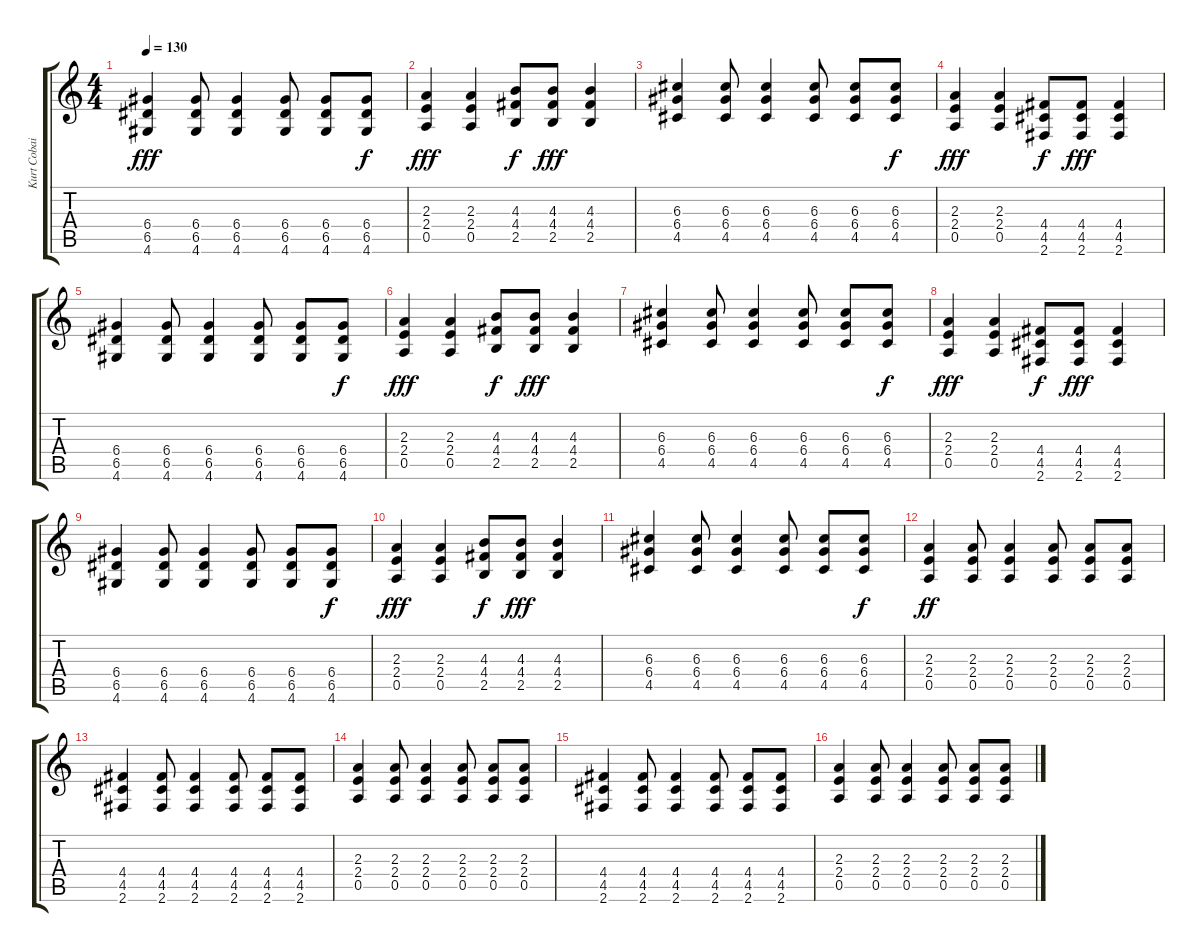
\track ("Kurt Cobain" "Kurt Cobai") {instrument electricguitarclean}
\staff {score tabs}
\tuning (E4 B3 G3 D3 A2 E2) {hide}
\ts (4 4)
\tempo 130
\clef g2
\ks c
(6.4 6.5 4.6).4{dy fff} (6.4 6.5 4.6).8 (6.4 6.5 4.6).4 (6.4 6.5 4.6).8 (6.4 6.5 4.6).8 (6.4 6.5 4.6).8{dy f} |
(2.3 2.4 0.5).4{dy fff} (2.3 2.4 0.5).4 (4.3 4.4 2.5).8{dy f} (4.3 4.4 2.5).8{dy fff} (4.3 4.4 2.5).4 |
(6.3 6.4 4.5).4 (6.3 6.4 4.5).8 (6.3 6.4 4.5).4 (6.3 6.4 4.5).8 (6.3 6.4 4.5).8 (6.3 6.4 4.5).8{dy f} |
(2.3 2.4 0.5).4{dy fff} (2.3 2.4 0.5).4 (4.4 4.5 2.6).8{dy f} (4.4 4.5 2.6).8{dy fff} (4.4 4.5 2.6).4 |
(6.4 6.5 4.6).4 (6.4 6.5 4.6).8 (6.4 6.5 4.6).4 (6.4 6.5 4.6).8 (6.4 6.5 4.6).8 (6.4 6.5 4.6).8{dy f} |
(2.3 2.4 0.5).4{dy fff} (2.3 2.4 0.5).4 (4.3 4.4 2.5).8{dy f} (4.3 4.4 2.5).8{dy fff} (4.3 4.4 2.5).4 |
(6.3 6.4 4.5).4 (6.3 6.4 4.5).8 (6.3 6.4 4.5).4 (6.3 6.4 4.5).8 (6.3 6.4 4.5).8 (6.3 6.4 4.5).8{dy f} |
(2.3 2.4 0.5).4{dy fff} (2.3 2.4 0.5).4 (4.4 4.5 2.6).8{dy f} (4.4 4.5 2.6).8{dy fff} (4.4 4.5 2.6).4 |
(6.4 6.5 4.6).4 (6.4 6.5 4.6).8 (6.4 6.5 4.6).4 (6.4 6.5 4.6).8 (6.4 6.5 4.6).8 (6.4 6.5 4.6).8{dy f} |
(2.3 2.4 0.5).4{dy fff} (2.3 2.4 0.5).4 (4.3 4.4 2.5).8{dy f} (4.3 4.4 2.5).8{dy fff} (4.3 4.4 2.5).4 |
(6.3 6.4 4.5).4{instrument distortionguitar} (6.3 6.4 4.5).8 (6.3 6.4 4.5).4 (6.3 6.4 4.5).8 (6.3 6.4 4.5).8 (6.3 6.4 4.5).8{dy f} |
(2.3 2.4 0.5).4{dy ff} (2.3 2.4 0.5).8 (2.3 2.4 0.5).4 (2.3 2.4 0.5).8 (2.3 2.4 0.5).8 (2.3 2.4 0.5).8 |
(4.4 4.5 2.6).4 (4.4 4.5 2.6).8 (4.4 4.5 2.6).4 (4.4 4.5 2.6).8 (4.4 4.5 2.6).8 (4.4 4.5 2.6).8 |
(2.3 2.4 0.5).4 (2.3 2.4 0.5).8 (2.3 2.4 0.5).4 (2.3 2.4 0.5).8 (2.3 2.4 0.5).8 (2.3 2.4 0.5).8 |
(4.4 4.5 2.6).4 (4.4 4.5 2.6).8 (4.4 4.5 2.6).4 (4.4 4.5 2.6).8 (4.4 4.5 2.6).8 (4.4 4.5 2.6).8 |
(2.3 2.4 0.5).4 (2.3 2.4 0.5).8 (2.3 2.4 0.5).4 (2.3 2.4 0.5).8 (2.3 2.4 0.5).8 (2.3 2.4 0.5).8
